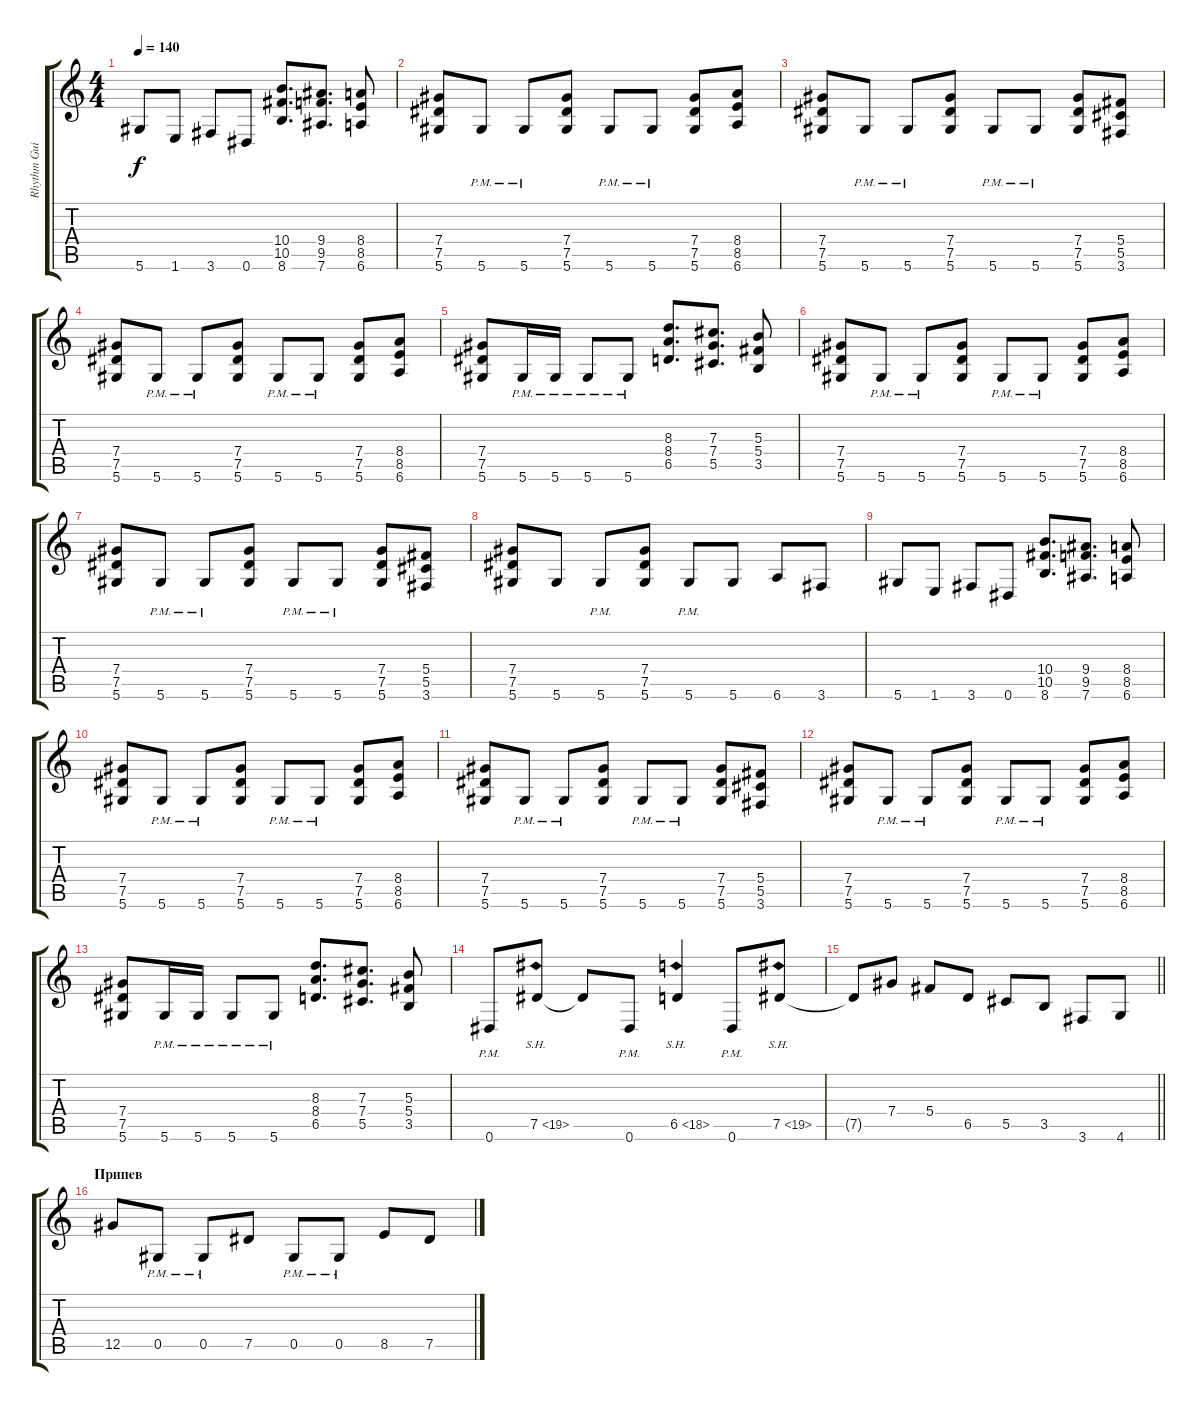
\track ("Rhythm Guitar Left" "Rhythm Gui") {instrument distortionguitar}
\staff {score tabs}
\tuning (Eb4 Bb3 Gb3 Db3 Ab2 Eb2) {hide}
\ts (4 4)
\tempo 140
\clef g2
\ks c
5.6.8{dy f} 1.6.8 3.6.8 0.6.8 (10.4 10.5 8.6).8{d} (9.4 9.5 7.6).8{d} (8.4 8.5 6.6).8 |
(7.4 7.5 5.6).8 5.6{pm}.8 5.6{pm}.8 (7.4 7.5 5.6).8 5.6{pm}.8 5.6{pm}.8 (7.4 7.5 5.6).8 (8.4 8.5 6.6).8 |
(7.4 7.5 5.6).8 5.6{pm}.8 5.6{pm}.8 (7.4 7.5 5.6).8 5.6{pm}.8 5.6{pm}.8 (7.4 7.5 5.6).8 (5.4 5.5 3.6).8 |
(7.4 7.5 5.6).8 5.6{pm}.8 5.6{pm}.8 (7.4 7.5 5.6).8 5.6{pm}.8 5.6{pm}.8 (7.4 7.5 5.6).8 (8.4 8.5 6.6).8 |
(7.4 7.5 5.6).8 5.6{pm}.16 5.6{pm}.16 5.6{pm}.8 5.6{pm}.8 (8.3 8.4 6.5).8{d} (7.3 7.4 5.5).8{d} (5.3 5.4 3.5).8 |
(7.4 7.5 5.6).8 5.6{pm}.8 5.6{pm}.8 (7.4 7.5 5.6).8 5.6{pm}.8 5.6{pm}.8 (7.4 7.5 5.6).8 (8.4 8.5 6.6).8 |
(7.4 7.5 5.6).8 5.6{pm}.8 5.6{pm}.8 (7.4 7.5 5.6).8 5.6{pm}.8 5.6{pm}.8 (7.4 7.5 5.6).8 (5.4 5.5 3.6).8 |
(7.4 7.5 5.6).8 5.6.8 5.6{pm}.8 (7.4 7.5 5.6).8 5.6{pm}.8 5.6.8 6.6.8 3.6.8 |
5.6.8 1.6.8 3.6.8 0.6.8 (10.4 10.5 8.6).8{d} (9.4 9.5 7.6).8{d} (8.4 8.5 6.6).8 |
(7.4 7.5 5.6).8 5.6{pm}.8 5.6{pm}.8 (7.4 7.5 5.6).8 5.6{pm}.8 5.6{pm}.8 (7.4 7.5 5.6).8 (8.4 8.5 6.6).8 |
(7.4 7.5 5.6).8 5.6{pm}.8 5.6{pm}.8 (7.4 7.5 5.6).8 5.6{pm}.8 5.6{pm}.8 (7.4 7.5 5.6).8 (5.4 5.5 3.6).8 |
(7.4 7.5 5.6).8 5.6{pm}.8 5.6{pm}.8 (7.4 7.5 5.6).8 5.6{pm}.8 5.6{pm}.8 (7.4 7.5 5.6).8 (8.4 8.5 6.6).8 |
(7.4 7.5 5.6).8 5.6{pm}.16 5.6{pm}.16 5.6{pm}.8 5.6{pm}.8 (8.3 8.4 6.5).8{d} (7.3 7.4 5.5).8{d} (5.3 5.4 3.5).8 |
0.6{pm}.8 7.5{sh 12}.8 7.5{t}.8 0.6{pm}.8 6.5{sh 12}.4 0.6{pm}.8 7.5{sh 12}.8 |
\barLineRight lightlight
7.5{t}.8 7.4.8 5.4.8 6.5.8 5.5.8 3.5.8 3.6.8 4.6.8 |
\section ("" "Припев")
12.5.8 0.5{pm}.8 0.5{pm}.8 7.5.8 0.5{pm}.8 0.5{pm}.8 8.5.8 7.5.8
